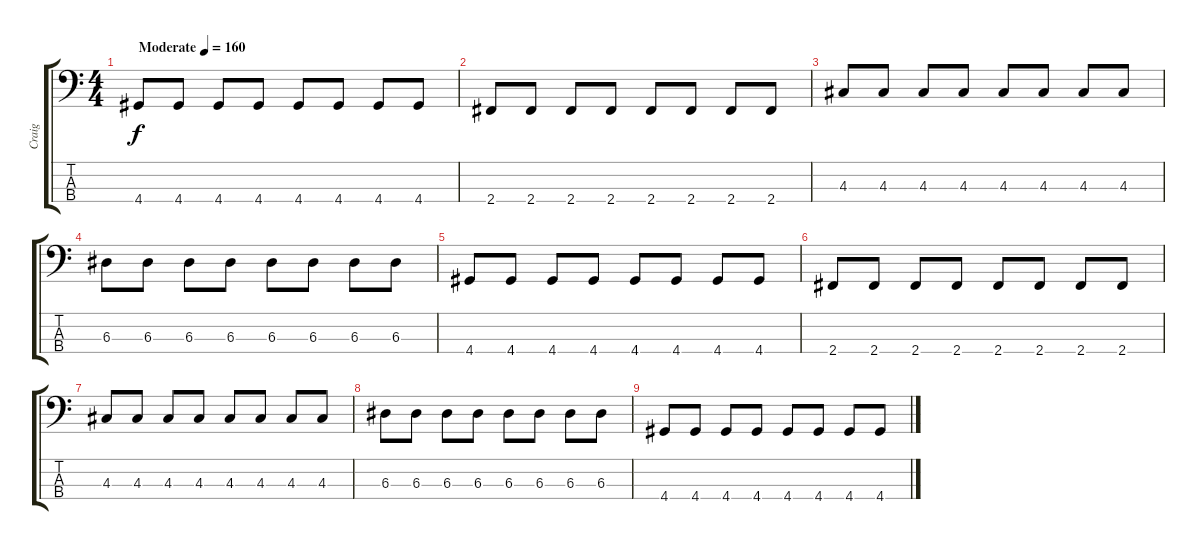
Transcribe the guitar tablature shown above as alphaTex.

\track ("Craig" "Craig") {instrument electricbasspick}
\staff {score tabs}
\tuning (G2 D2 A1 E1) {hide}
\ts (4 4)
\tempo (160 "Moderate")
\clef f4
\ks c
4.4.8{dy f instrument electricbasspick} 4.4.8 4.4.8 4.4.8 4.4.8 4.4.8 4.4.8 4.4.8 |
2.4.8 2.4.8 2.4.8 2.4.8 2.4.8 2.4.8 2.4.8 2.4.8 |
4.3.8 4.3.8 4.3.8 4.3.8 4.3.8 4.3.8 4.3.8 4.3.8 |
6.3.8 6.3.8 6.3.8 6.3.8 6.3.8 6.3.8 6.3.8 6.3.8 |
4.4.8 4.4.8 4.4.8 4.4.8 4.4.8 4.4.8 4.4.8 4.4.8 |
2.4.8 2.4.8 2.4.8 2.4.8 2.4.8 2.4.8 2.4.8 2.4.8 |
4.3.8 4.3.8 4.3.8 4.3.8 4.3.8 4.3.8 4.3.8 4.3.8 |
6.3.8 6.3.8 6.3.8 6.3.8 6.3.8 6.3.8 6.3.8 6.3.8 |
4.4.8 4.4.8 4.4.8 4.4.8 4.4.8 4.4.8 4.4.8 4.4.8
